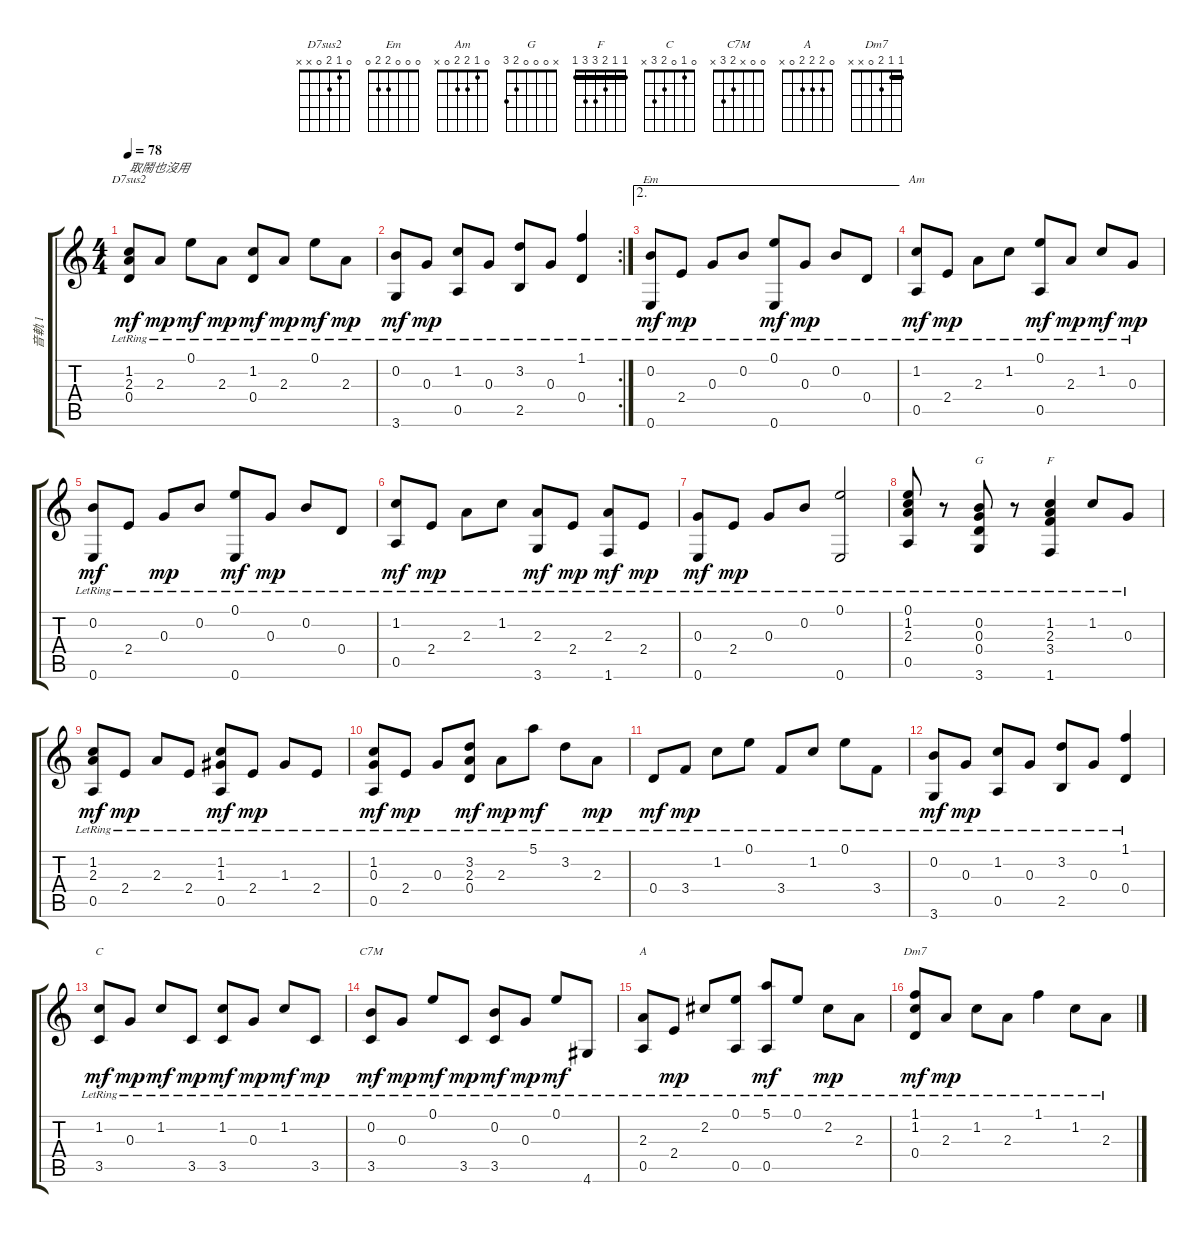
\track ("音軌 1" "音軌 1") {instrument acousticguitarsteel}
\staff {score tabs}
\tuning (E4 B3 G3 D3 A2 E2) {hide}
\chord ("D7sus2" 0 1 2 0 x x)
\chord ("Em" 0 0 0 2 2 0)
\chord ("Am" 0 1 2 2 0 x)
\chord ("G" x 0 0 0 2 3)
\chord ("F" 1 1 2 3 3 1) {barre 1}
\chord ("C" 0 1 0 2 3 x)
\chord ("C7M" 0 0 x 2 3 x)
\chord ("A" 0 2 2 2 0 x)
\chord ("Dm7" 1 1 2 0 x x) {barre 1}
\ts (4 4)
\tempo 78
\clef g2
\ks c
(1.2{lr} 2.3{lr} 0.4{lr}).8{ch "D7sus2" txt "取鬧也沒用" dy mf} 2.3{lr}.8{dy mp} 0.1{lr}.8{dy mf} 2.3{lr}.8{dy mp} (1.2{lr} 0.4{lr}).8{dy mf} 2.3{lr}.8{dy mp} 0.1{lr}.8{dy mf} 2.3{lr}.8{dy mp} |
\rc 2
(0.2{lr} 3.6{lr}).8{dy mf} 0.3{lr}.8{dy mp} (1.2{lr} 0.5{lr}).8 0.3{lr}.8 (3.2{lr} 2.5{lr}).8 0.3{lr}.8 (1.1{lr} 0.4{lr}).4 |
\ae 2
(0.2{lr} 0.6{lr}).8{ch "Em" dy mf} 2.4{lr}.8{dy mp} 0.3{lr}.8 0.2{lr}.8 (0.1{lr} 0.6{lr}).8{dy mf} 0.3{lr}.8{dy mp} 0.2{lr}.8 0.4{lr}.8 |
(1.2{lr} 0.5{lr}).8{ch "Am" dy mf} 2.4{lr}.8{dy mp} 2.3{lr}.8 1.2{lr}.8 (0.1{lr} 0.5{lr}).8{dy mf} 2.3{lr}.8{dy mp} 1.2{lr}.8{dy mf} 0.3{lr}.8{dy mp} |
(0.2{lr} 0.6{lr}).8{dy mf} 2.4{lr}.8 0.3{lr}.8{dy mp} 0.2{lr}.8 (0.1{lr} 0.6{lr}).8{dy mf} 0.3{lr}.8{dy mp} 0.2{lr}.8 0.4{lr}.8 |
(1.2{lr} 0.5{lr}).8{dy mf} 2.4{lr}.8{dy mp} 2.3{lr}.8 1.2{lr}.8 (2.3{lr} 3.6{lr}).8{dy mf} 2.4{lr}.8{dy mp} (2.3{lr} 1.6{lr}).8{dy mf} 2.4{lr}.8{dy mp} |
(0.3{lr} 0.6{lr}).8{dy mf} 2.4{lr}.8{dy mp} 0.3{lr}.8 0.2{lr}.8 (0.1{lr} 0.6{lr}).2 |
(0.1{lr} 1.2{lr} 2.3{lr} 0.5{lr}).8 r.8 (0.2{lr} 0.3{lr} 0.4{lr} 3.6{lr}).8{ch "G"} r.8 (1.2{lr} 2.3{lr} 3.4{lr} 1.6{lr}).4{ch "F"} 1.2{lr}.8 0.3{lr}.8 |
(1.2{lr} 2.3{lr} 0.5{lr}).8{dy mf} 2.4{lr}.8{dy mp} 2.3{lr}.8 2.4{lr}.8 (1.2{lr} 1.3{lr} 0.5{lr}).8{dy mf} 2.4{lr}.8{dy mp} 1.3{lr}.8 2.4{lr}.8 |
(1.2{lr} 0.3{lr} 0.5{lr}).8{dy mf} 2.4{lr}.8{dy mp} 0.3{lr}.8 (3.2{lr} 2.3{lr} 0.4{lr}).8{dy mf} 2.3{lr}.8{dy mp} 5.1{lr}.8{dy mf} 3.2{lr}.8 2.3{lr}.8{dy mp} |
0.4{lr}.8{dy mf} 3.4{lr}.8{dy mp} 1.2{lr}.8 0.1{lr}.8 3.4{lr}.8 1.2{lr}.8 0.1{lr}.8 3.4{lr}.8 |
(0.2{lr} 3.6{lr}).8{dy mf} 0.3{lr}.8{dy mp} (1.2{lr} 0.5{lr}).8 0.3{lr}.8 (3.2{lr} 2.5{lr}).8 0.3{lr}.8 (1.1{lr} 0.4{lr}).4 |
(1.2{lr} 3.5{lr}).8{ch "C" dy mf} 0.3{lr}.8{dy mp} 1.2{lr}.8{dy mf} 3.5{lr}.8{dy mp} (1.2{lr} 3.5{lr}).8{dy mf} 0.3{lr}.8{dy mp} 1.2{lr}.8{dy mf} 3.5{lr}.8{dy mp} |
(0.2{lr} 3.5{lr}).8{ch "C7M" dy mf} 0.3{lr}.8{dy mp} 0.1{lr}.8{dy mf} 3.5{lr}.8{dy mp} (0.2{lr} 3.5{lr}).8{dy mf} 0.3{lr}.8{dy mp} 0.1{lr}.8{dy mf} 4.6{lr}.8 |
(2.3{lr} 0.5{lr}).8{ch "A"} 2.4{lr}.8{dy mp} 2.2{lr}.8 (0.1{lr} 0.5{lr}).8 (5.1{lr} 0.5{lr}).8{dy mf} 0.1{lr}.8 2.2{lr}.8{dy mp} 2.3{lr}.8 |
(1.1{lr} 1.2{lr} 0.4{lr}).8{ch "Dm7" dy mf} 2.3{lr}.8{dy mp} 1.2{lr}.8 2.3{lr}.8 1.1{lr}.4 1.2{lr}.8 2.3{lr}.8
